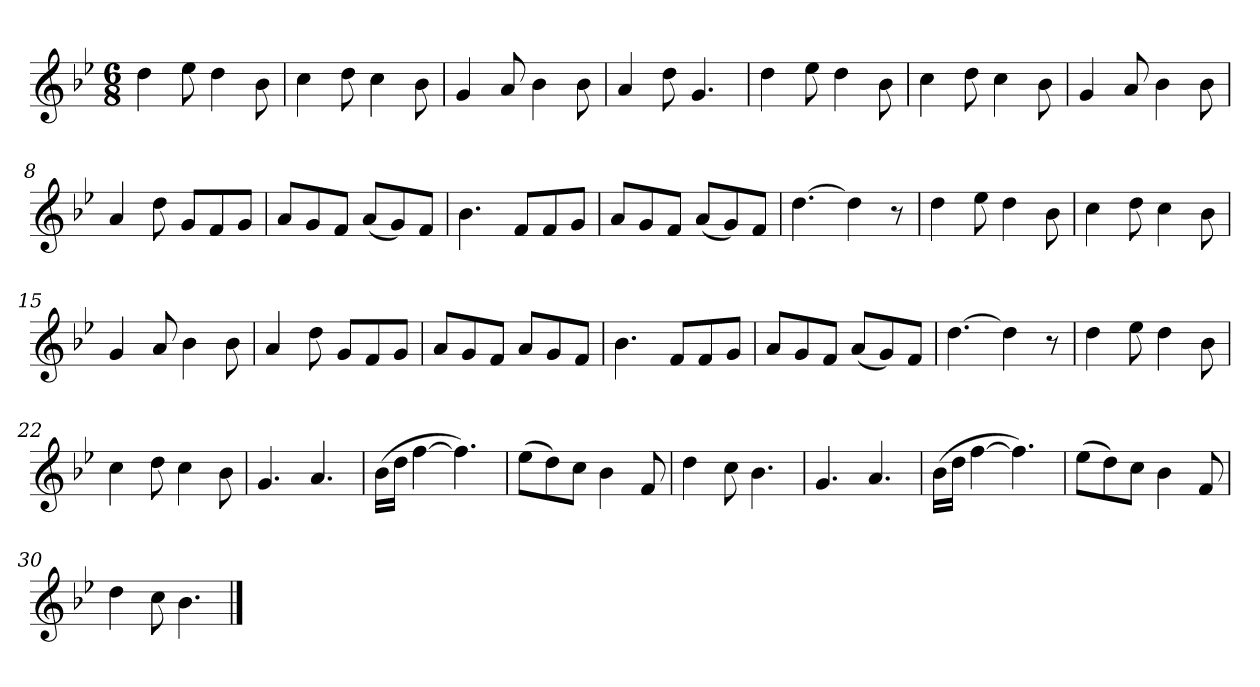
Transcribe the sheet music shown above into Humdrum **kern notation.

**kern
*part1
*staff1
*k[b-e-]
*M6/8
*MM120
=1
4dd
8ee-
4dd
8b-
=2
4cc
8dd
4cc
8b-
=3
4g
8a
4b-
8b-
=4
4a
8dd
4.g
=5
4dd
8ee-
4dd
8b-
=6
4cc
8dd
4cc
8b-
=7
4g
8a
4b-
8b-
=8
4a
8dd
8gL
8f
8gJ
=9
8aL
8g
8fJ
(8aL
8g)
8fJ
=10
4.b-
8fL
8f
8gJ
=11
8aL
8g
8fJ
(8aL
8g)
8fJ
=12
[4.dd
4dd]
8r
=13
4dd
8ee-
4dd
8b-
=14
4cc
8dd
4cc
8b-
=15
4g
8a
4b-
8b-
=16
4a
8dd
8gL
8f
8gJ
=17
8aL
8g
8fJ
8aL
8g
8fJ
=18
4.b-
8fL
8f
8gJ
=19
8aL
8g
8fJ
(8aL
8g)
8fJ
=20
[4.dd
4dd]
8r
=21
4dd
8ee-
4dd
8b-
=22
4cc
8dd
4cc
8b-
=23
4.g
4.a
=24
(16b-LL
16ddJJ
[4ff
4.ff])
=25
(8ee-L
8dd)
8ccJ
4b-
8f
=26
4dd
8cc
4.b-
=27
4.g
4.a
=28
(16b-LL
16ddJJ
[4ff
4.ff])
=29
(8ee-L
8dd)
8ccJ
4b-
8f
=30
4dd
8cc
4.b-
==
*-
